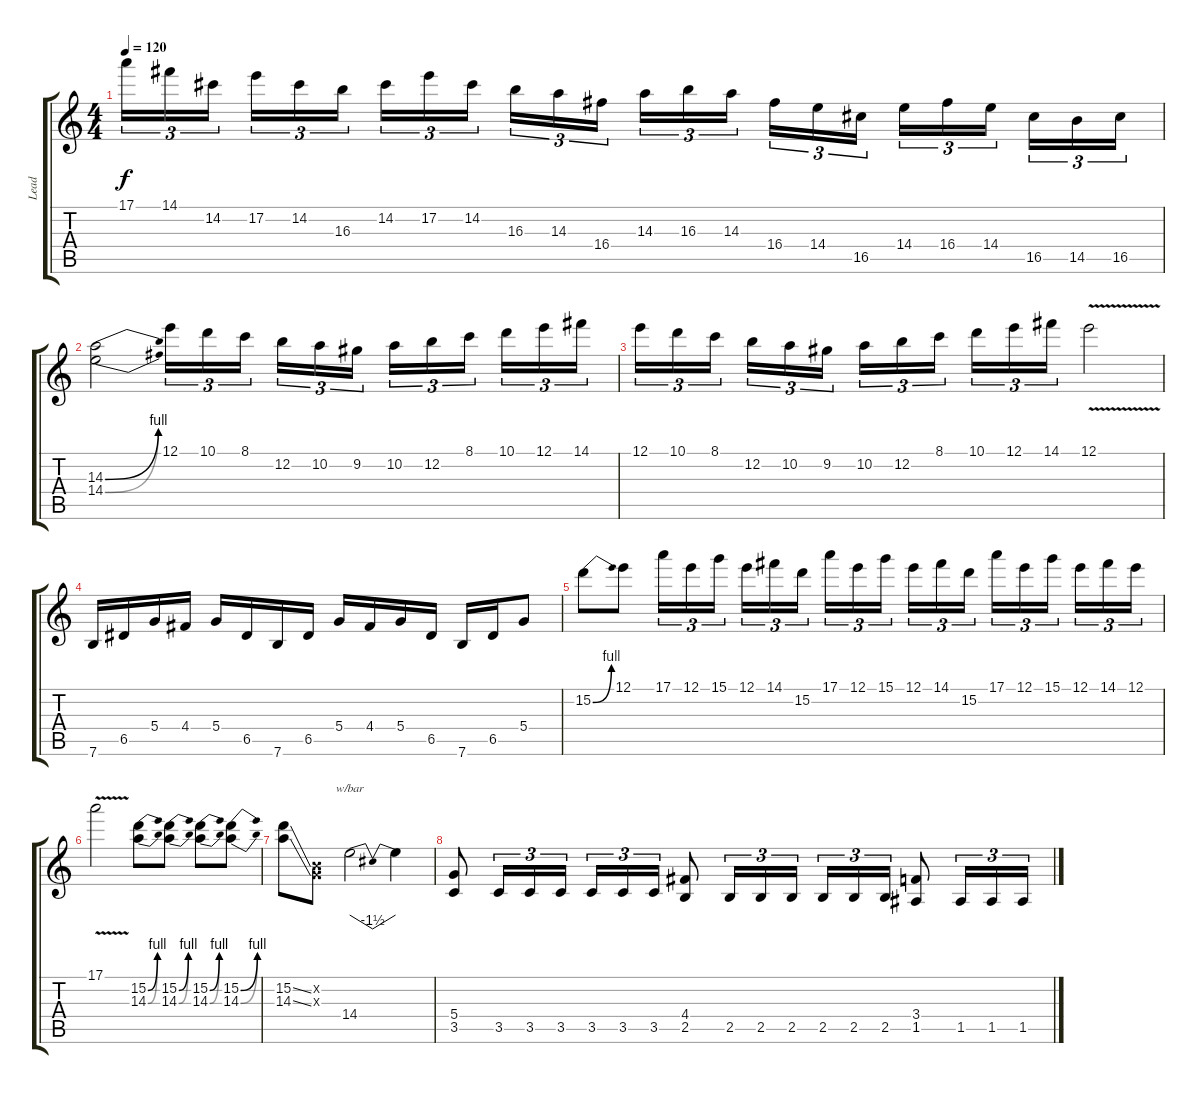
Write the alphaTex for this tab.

\track ("Lead" "Lead") {instrument distortionguitar}
\staff {score tabs}
\tuning (E4 B3 G3 D3 A2 E2) {hide}
\ts (4 4)
\tempo 120
\clef g2
\ks c
17.1.16{tu (3 2) dy f} 14.1.16{tu (3 2)} 14.2.16{tu (3 2)} 17.2.16{tu (3 2)} 14.2.16{tu (3 2)} 16.3.16{tu (3 2)} 14.2.16{tu (3 2)} 17.2.16{tu (3 2)} 14.2.16{tu (3 2)} 16.3.16{tu (3 2)} 14.3.16{tu (3 2)} 16.4.16{tu (3 2)} 14.3.16{tu (3 2)} 16.3.16{tu (3 2)} 14.3.16{tu (3 2)} 16.4.16{tu (3 2)} 14.4.16{tu (3 2)} 16.5.16{tu (3 2)} 14.4.16{tu (3 2)} 16.4.16{tu (3 2)} 14.4.16{tu (3 2)} 16.5.16{tu (3 2)} 14.5.16{tu (3 2)} 16.5.16{tu (3 2)} |
(14.3{be (bend 0 0 60 4)} 14.4{be (bend 0 0 60 4)}).2 12.1.16{tu (3 2)} 10.1.16{tu (3 2)} 8.1.16{tu (3 2)} 12.2.16{tu (3 2)} 10.2.16{tu (3 2)} 9.2.16{tu (3 2)} 10.2.16{tu (3 2)} 12.2.16{tu (3 2)} 8.1.16{tu (3 2)} 10.1.16{tu (3 2)} 12.1.16{tu (3 2)} 14.1.16{tu (3 2)} |
12.1.16{tu (3 2)} 10.1.16{tu (3 2)} 8.1.16{tu (3 2)} 12.2.16{tu (3 2)} 10.2.16{tu (3 2)} 9.2.16{tu (3 2)} 10.2.16{tu (3 2)} 12.2.16{tu (3 2)} 8.1.16{tu (3 2)} 10.1.16{tu (3 2)} 12.1.16{tu (3 2)} 14.1.16{tu (3 2)} 12.1{v}.2 |
7.6.16 6.5.16 5.4.16 4.4.16 5.4.16 6.5.16 7.6.16 6.5.16 5.4.16 4.4.16 5.4.16 6.5.16 7.6.16 6.5.16 5.4.8 |
15.2{be (bend 0 0 60 4)}.8 12.1.8 17.1.16{tu (3 2)} 12.1.16{tu (3 2)} 15.1.16{tu (3 2)} 12.1.16{tu (3 2)} 14.1.16{tu (3 2)} 15.2.16{tu (3 2)} 17.1.16{tu (3 2)} 12.1.16{tu (3 2)} 15.1.16{tu (3 2)} 12.1.16{tu (3 2)} 14.1.16{tu (3 2)} 15.2.16{tu (3 2)} 17.1.16{tu (3 2)} 12.1.16{tu (3 2)} 15.1.16{tu (3 2)} 12.1.16{tu (3 2)} 14.1.16{tu (3 2)} 12.1.16{tu (3 2)} |
17.1{v}.2 (15.2{be (bend 0 0 60 4)} 14.3{be (bend 0 0 60 4)}).8 (15.2{be (bend 0 0 60 4)} 14.3{be (bend 0 0 60 4)}).8 (15.2{be (bend 0 0 60 4)} 14.3{be (bend 0 0 60 4)}).8 (15.2{be (bend 0 0 60 4)} 14.3{be (bend 0 0 60 4)}).8 |
(15.2{ss} 14.3{ss}).8 (0.2{x} 0.3{x}).8 14.4.2{tbe (dip default 0 0 30 -6 60 0)} 14.4{t}.4 |
(5.4 3.5).8 3.5.16{tu (3 2)} 3.5.16{tu (3 2)} 3.5.16{tu (3 2)} 3.5.16{tu (3 2)} 3.5.16{tu (3 2)} 3.5.16{tu (3 2)} (4.4 2.5).8 2.5.16{tu (3 2)} 2.5.16{tu (3 2)} 2.5.16{tu (3 2)} 2.5.16{tu (3 2)} 2.5.16{tu (3 2)} 2.5.16{tu (3 2)} (3.4 1.5).8 1.5.16{tu (3 2)} 1.5.16{tu (3 2)} 1.5.16{tu (3 2)}
